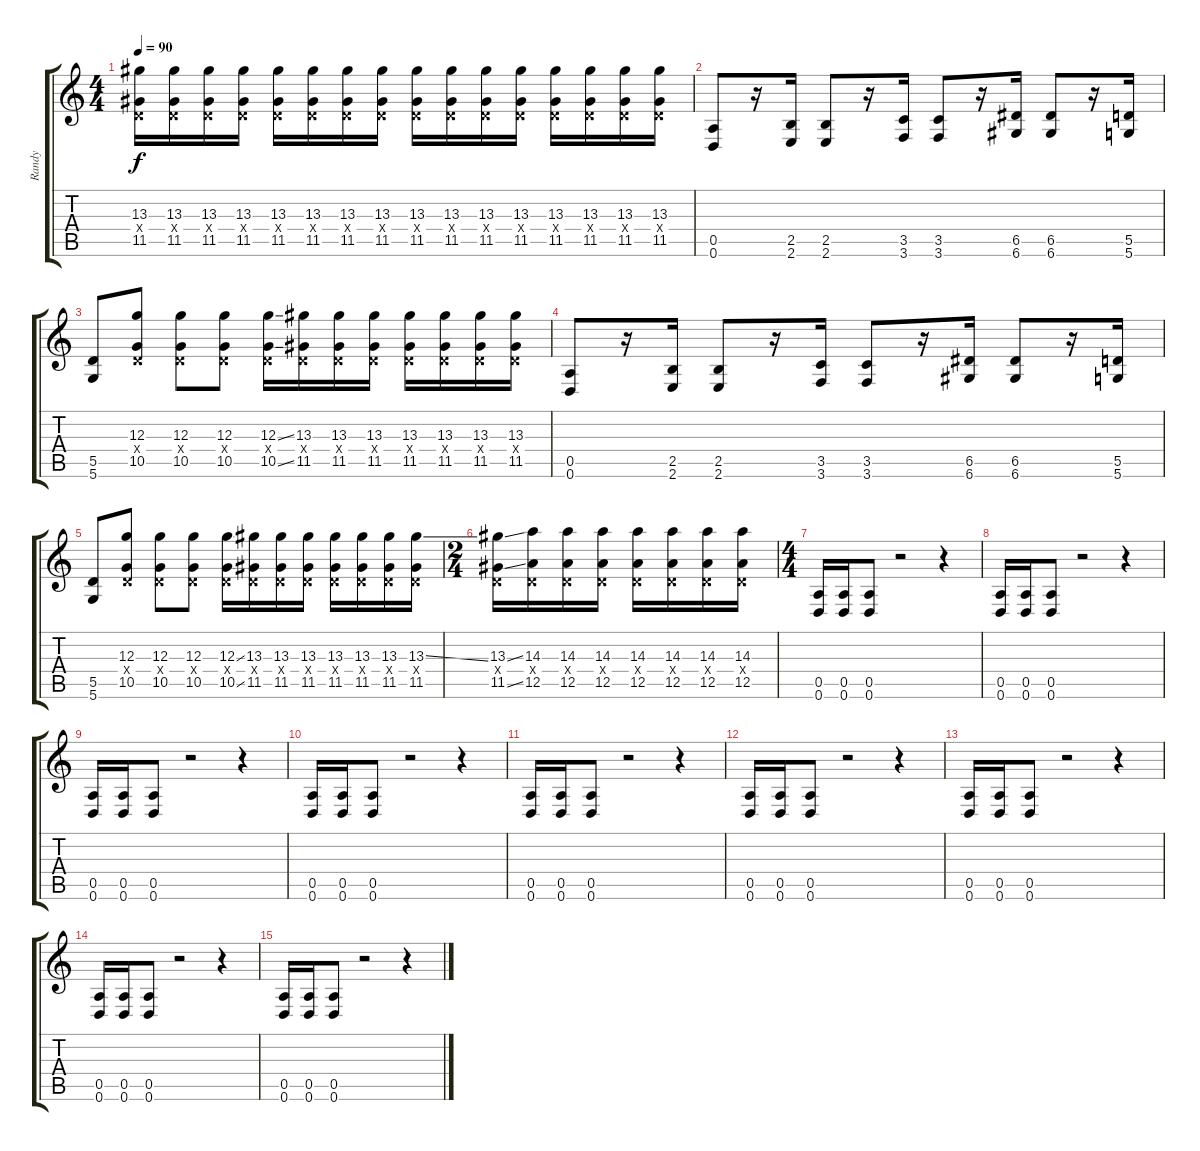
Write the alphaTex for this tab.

\track ("Randy" "Randy") {instrument distortionguitar}
\staff {score tabs}
\tuning (E4 B3 G3 D3 A2 D2) {hide}
\ts (4 4)
\tempo 90
\clef g2
\ks c
(13.3 0.4{x} 11.5).16{dy f volume 10 balance 0} (13.3 0.4{x} 11.5).16 (13.3 0.4{x} 11.5).16 (13.3 0.4{x} 11.5).16 (13.3 0.4{x} 11.5).16 (13.3 0.4{x} 11.5).16 (13.3 0.4{x} 11.5).16 (13.3 0.4{x} 11.5).16 (13.3 0.4{x} 11.5).16 (13.3 0.4{x} 11.5).16 (13.3 0.4{x} 11.5).16 (13.3 0.4{x} 11.5).16 (13.3 0.4{x} 11.5).16 (13.3 0.4{x} 11.5).16 (13.3 0.4{x} 11.5).16 (13.3 0.4{x} 11.5).16 |
(0.5 0.6).8{volume 13 balance 8} r.16 (2.5 2.6).16 (2.5 2.6).8 r.16 (3.5 3.6).16 (3.5 3.6).8 r.16 (6.5 6.6).16 (6.5 6.6).8 r.16 (5.5 5.6).16 |
(5.5 5.6).8 (12.3 0.4{x} 10.5).8{volume 10} (12.3 0.4{x} 10.5).8 (12.3 0.4{x} 10.5).8 (12.3{ss} 0.4{x} 10.5{ss}).16 (13.3 0.4{x} 11.5).16 (13.3 0.4{x} 11.5).16 (13.3 0.4{x} 11.5).16 (13.3 0.4{x} 11.5).16 (13.3 0.4{x} 11.5).16 (13.3 0.4{x} 11.5).16 (13.3 0.4{x} 11.5).16 |
(0.5 0.6).8{volume 13} r.16 (2.5 2.6).16 (2.5 2.6).8 r.16 (3.5 3.6).16 (3.5 3.6).8 r.16 (6.5 6.6).16 (6.5 6.6).8 r.16 (5.5 5.6).16 |
(5.5 5.6).8 (12.3 0.4{x} 10.5).8{volume 10} (12.3 0.4{x} 10.5).8 (12.3 0.4{x} 10.5).8 (12.3{ss} 0.4{x} 10.5{ss}).16 (13.3 0.4{x} 11.5).16 (13.3 0.4{x} 11.5).16 (13.3 0.4{x} 11.5).16 (13.3 0.4{x} 11.5).16 (13.3 0.4{x} 11.5).16 (13.3 0.4{x} 11.5).16 (13.3{ss} 0.4{x} 11.5).16 |
\ts (2 4)
(13.3{ss} 0.4{x} 11.5{ss}).16 (14.3 0.4{x} 12.5).16 (14.3 0.4{x} 12.5).16 (14.3 0.4{x} 12.5).16 (14.3 0.4{x} 12.5).16 (14.3 0.4{x} 12.5).16 (14.3 0.4{x} 12.5).16 (14.3 0.4{x} 12.5).16 |
\ts (4 4)
(0.5 0.6).16{volume 13} (0.5 0.6).16 (0.5 0.6).8 r.2 r.4 |
(0.5 0.6).16 (0.5 0.6).16 (0.5 0.6).8 r.2 r.4 |
(0.5 0.6).16 (0.5 0.6).16 (0.5 0.6).8 r.2 r.4 |
(0.5 0.6).16 (0.5 0.6).16 (0.5 0.6).8 r.2 r.4 |
(0.5 0.6).16 (0.5 0.6).16 (0.5 0.6).8 r.2 r.4 |
(0.5 0.6).16 (0.5 0.6).16 (0.5 0.6).8 r.2 r.4 |
(0.5 0.6).16 (0.5 0.6).16 (0.5 0.6).8 r.2 r.4 |
(0.5 0.6).16 (0.5 0.6).16 (0.5 0.6).8 r.2 r.4 |
(0.5 0.6).16 (0.5 0.6).16 (0.5 0.6).8 r.2 r.4
